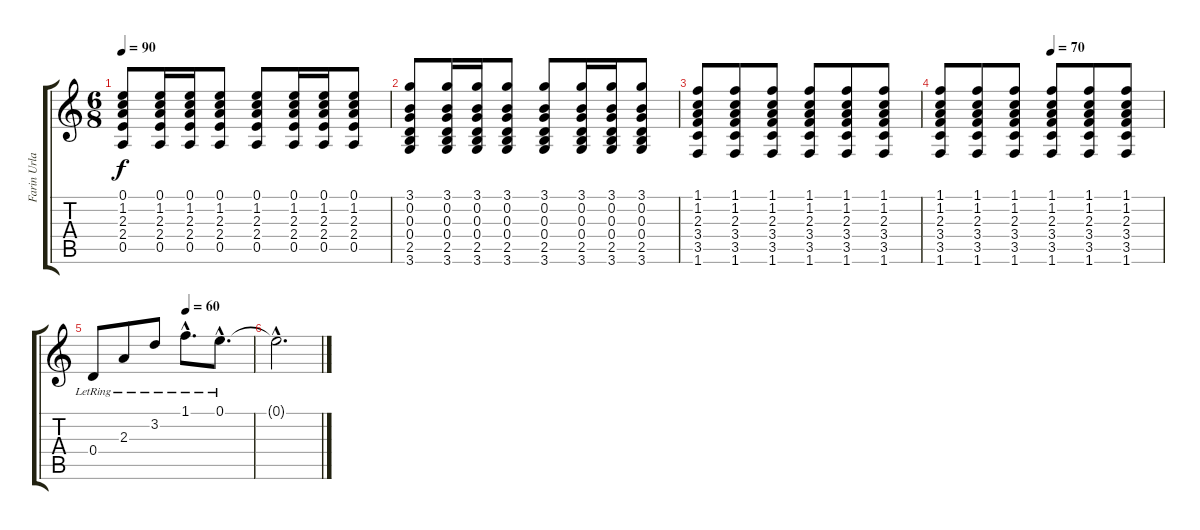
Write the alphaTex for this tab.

\track ("Farin Urlaub" "Farin Urla") {instrument electricguitarclean}
\staff {score tabs}
\tuning (E4 B3 G3 D3 A2 E2) {hide}
\ts (6 8)
\tempo 90
\clef g2
\ks aminor
(0.1 1.2 2.3 2.4 0.5).8{dy f} (0.1 1.2 2.3 2.4 0.5).16 (0.1 1.2 2.3 2.4 0.5).16 (0.1 1.2 2.3 2.4 0.5).8 (0.1 1.2 2.3 2.4 0.5).8 (0.1 1.2 2.3 2.4 0.5).16 (0.1 1.2 2.3 2.4 0.5).16 (0.1 1.2 2.3 2.4 0.5).8 |
(3.1 0.2 0.3 0.4 2.5 3.6).8 (3.1 0.2 0.3 0.4 2.5 3.6).16 (3.1 0.2 0.3 0.4 2.5 3.6).16 (3.1 0.2 0.3 0.4 2.5 3.6).8 (3.1 0.2 0.3 0.4 2.5 3.6).8 (3.1 0.2 0.3 0.4 2.5 3.6).16 (3.1 0.2 0.3 0.4 2.5 3.6).16 (3.1 0.2 0.3 0.4 2.5 3.6).8 |
(1.1 1.2 2.3 3.4 3.5 1.6).8 (1.1 1.2 2.3 3.4 3.5 1.6).8 (1.1 1.2 2.3 3.4 3.5 1.6).8 (1.1 1.2 2.3 3.4 3.5 1.6).8 (1.1 1.2 2.3 3.4 3.5 1.6).8 (1.1 1.2 2.3 3.4 3.5 1.6).8 |
\tempo (70 0.5)
(1.1 1.2 2.3 3.4 3.5 1.6).8 (1.1 1.2 2.3 3.4 3.5 1.6).8 (1.1 1.2 2.3 3.4 3.5 1.6).8 (1.1 1.2 2.3 3.4 3.5 1.6).8 (1.1 1.2 2.3 3.4 3.5 1.6).8 (1.1 1.2 2.3 3.4 3.5 1.6).8 |
\tempo (60 0.5833333333333334)
0.4{lr}.8 2.3{lr}.8 3.2{lr}.8 1.1{hac lr}.8{d} 0.1{hac lr}.8{d} |
0.1{hac t}.2{d}
